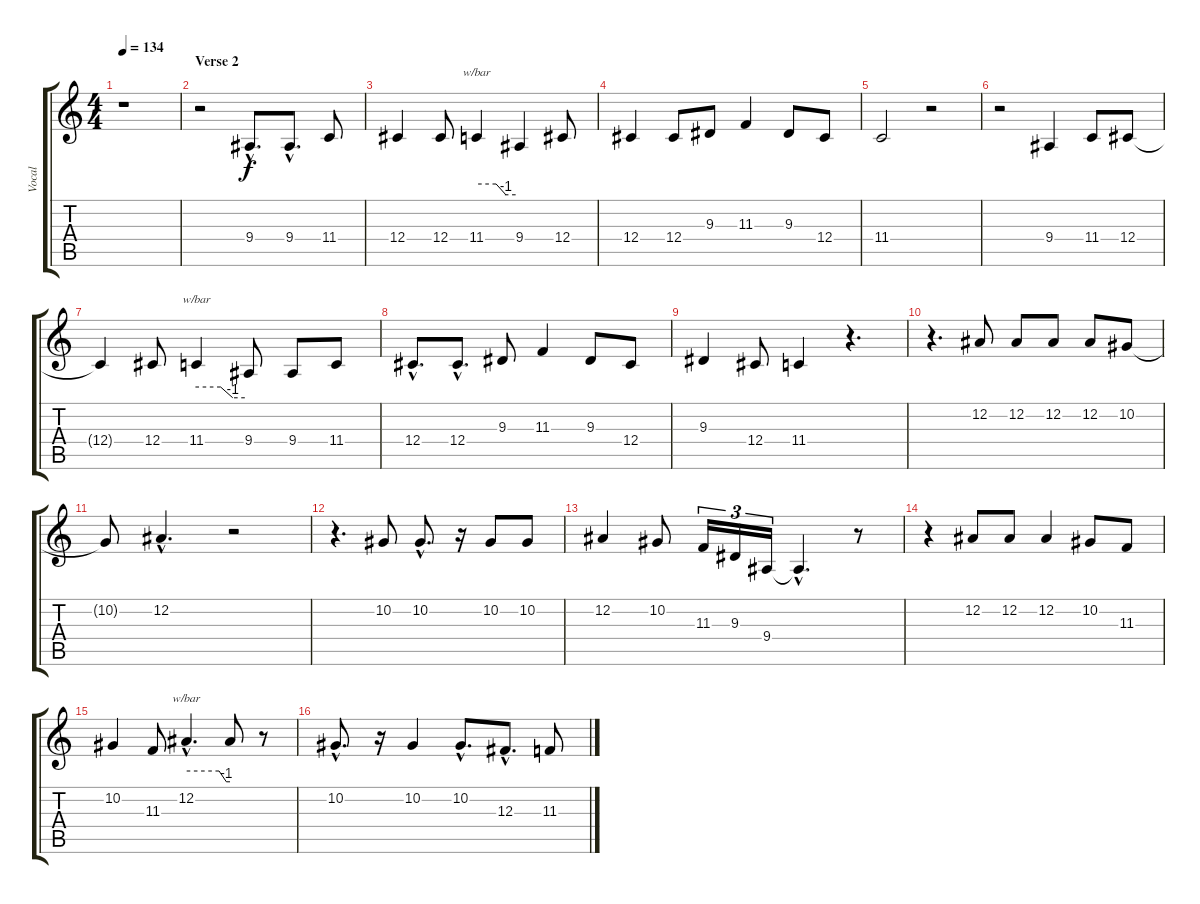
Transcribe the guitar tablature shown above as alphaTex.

\track ("Vocal" "Vocal") {instrument viola}
\staff {score tabs}
\tuning (Eb4 Bb3 Gb3 Db3 Ab2 Eb2) {hide}
\ts (4 4)
\tempo 134
\clef g2
\ks c
r.1{dy f} |
\section ("" "Verse 2")
r.2 9.4{hac}.8{d} 9.4{hac}.8{d} 11.4.8 |
12.4.4 12.4.8 11.4.4{tbe (custom default 0 0 30 0 45 -4 60 -4)} 9.4.4 12.4.8 |
12.4.4 12.4.8 9.3.8 11.3.4 9.3.8 12.4.8 |
11.4.2 r.2 |
r.2 9.4.4 11.4.8 12.4.8 |
12.4{t}.4 12.4.8 11.4.4{tbe (custom default 0 0 30 0 45 -4 60 -4)} 9.4.8 9.4.8 11.4.8 |
12.4{hac}.8{d} 12.4{hac}.8{d} 9.3.8 11.3.4 9.3.8 12.4.8 |
9.3.4 12.4.8 11.4.4 r.4{d} |
r.4{d} 12.2.8 12.2.8 12.2.8 12.2.8 10.2.8 |
10.2{t}.8 12.2{hac}.4{d} r.2 |
r.4{d} 10.2.8 10.2{hac}.8{d} r.16 10.2.8 10.2.8 |
12.2.4 10.2.8 11.3.16{tu (3 2)} 9.3.16{tu (3 2)} 9.4.16{tu (3 2)} 9.4{hac t}.4{d} r.8 |
r.4 12.2.8 12.2.8 12.2.4 10.2.8 11.3.8 |
10.2.4 11.3.8 12.2{hac}.4{d tbe (custom default 0 0 45 0 55 -4 60 -4)} 12.2{t}.8{volume 0} r.8 |
10.2{hac}.8{d volume 14} r.16 10.2.4 10.2{hac}.8{d} 12.3{hac}.8{d} 11.3.8
